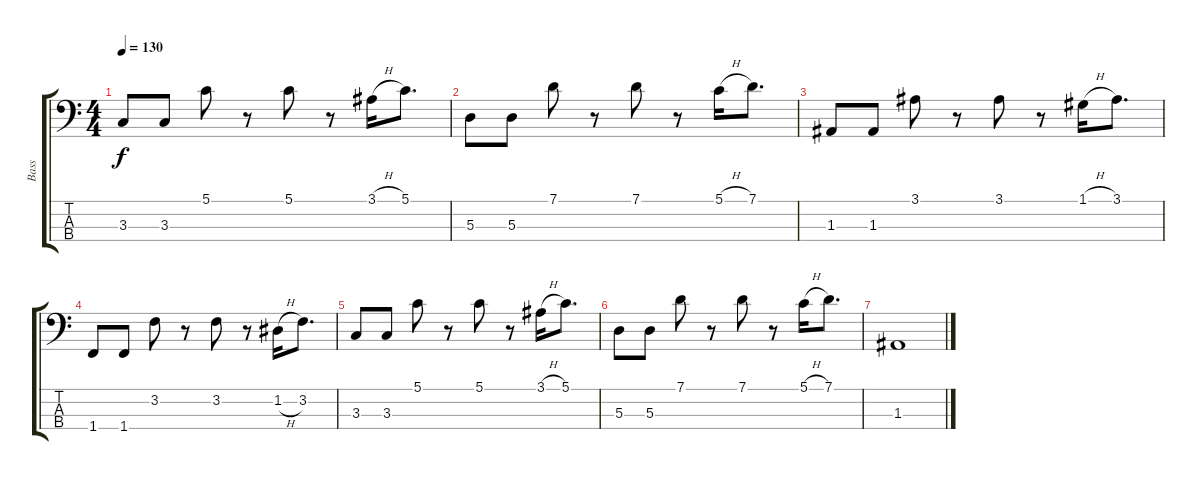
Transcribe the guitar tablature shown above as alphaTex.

\track ("Bass" "Bass") {instrument electricbassfinger}
\staff {score tabs}
\tuning (G2 D2 A1 E1) {hide}
\ts (4 4)
\tempo 130
\clef f4
\ks c
3.3.8{dy f} 3.3.8 5.1.8 r.8 5.1.8 r.8 3.1{h}.16 5.1.8{d} |
5.3.8 5.3.8 7.1.8 r.8 7.1.8 r.8 5.1{h}.16 7.1.8{d} |
1.3.8 1.3.8 3.1.8 r.8 3.1.8 r.8 1.1{h}.16 3.1.8{d} |
1.4.8 1.4.8 3.2.8 r.8 3.2.8 r.8 1.2{h}.16 3.2.8{d} |
3.3.8 3.3.8 5.1.8 r.8 5.1.8 r.8 3.1{h}.16 5.1.8{d} |
5.3.8 5.3.8 7.1.8 r.8 7.1.8 r.8 5.1{h}.16 7.1.8{d} |
1.3.1
